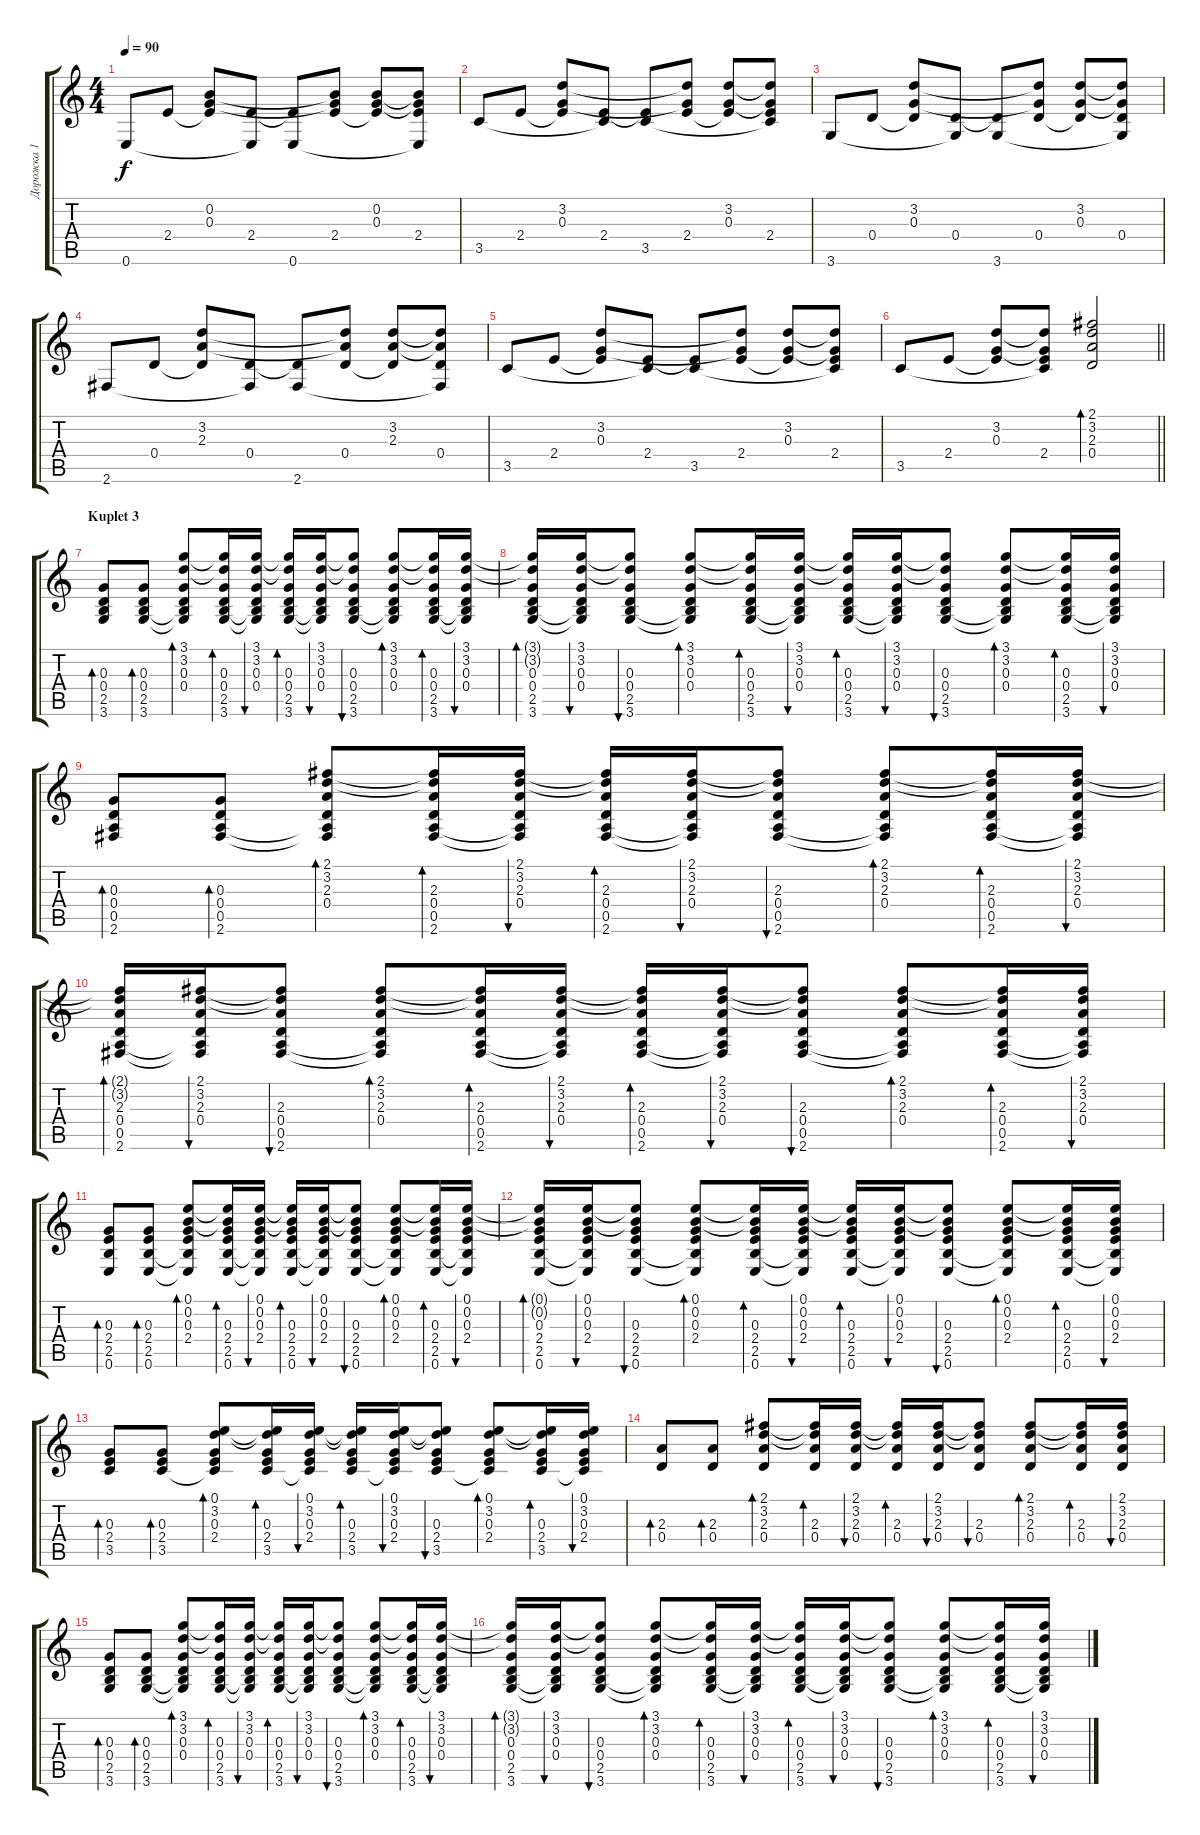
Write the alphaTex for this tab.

\track ("Дорожка 1" "Дорожка 1") {instrument acousticguitarsteel}
\staff {score tabs}
\tuning (E4 B3 G3 D3 A2 E2) {hide}
\ts (4 4)
\tempo 90
\clef g2
\ks c
0.6.8{dy f} 2.4.8 (0.2 0.3 2.4{t}).8 (2.4 0.6{t}).8 (2.4{t} 0.6).8 (0.2{t} 0.3{t} 2.4).8 (0.2 0.3 2.4{t}).8 (0.2{t} 0.3{t} 2.4 0.6{t}).8 |
3.5.8 2.4.8 (3.2 0.3 2.4{t}).8 (2.4 3.5{t}).8 (2.4{t} 3.5).8 (3.2{t} 0.3{t} 2.4).8 (3.2 0.3 2.4{t}).8 (3.2{t} 0.3{t} 2.4 3.5{t}).8 |
3.6.8 0.4.8 (3.2 0.3 0.4{t}).8 (0.4 3.6{t}).8 (0.4{t} 3.6).8 (3.2{t} 0.3{t} 0.4).8 (3.2 0.3 0.4{t}).8 (3.2{t} 0.3{t} 0.4 3.6{t}).8 |
2.6.8 0.4.8 (3.2 2.3 0.4{t}).8 (0.4 2.6{t}).8 (0.4{t} 2.6).8 (3.2{t} 2.3{t} 0.4).8 (3.2 2.3 0.4{t}).8 (3.2{t} 2.3{t} 0.4 2.6{t}).8 |
3.5.8 2.4.8 (3.2 0.3 2.4{t}).8 (2.4 3.5{t}).8 (2.4{t} 3.5).8 (3.2{t} 0.3{t} 2.4).8 (3.2 0.3 2.4{t}).8 (3.2{t} 0.3{t} 2.4 3.5{t}).8 |
\barLineRight lightlight
3.5.8 2.4.8 (3.2 0.3 2.4{t}).8 (3.2{t} 0.3{t} 2.4 3.5{t}).8 (2.1 3.2 2.3 0.4).2{bd 60} |
\section ("" "Kuplet 3")
(0.3 0.4 2.5 3.6).8{bd 60} (0.3 0.4 2.5 3.6).8{bd 60} (3.1 3.2 0.3 0.4 2.5{t} 3.6{t}).8{bd 60} (3.1{t} 3.2{t} 0.3 0.4 2.5 3.6).16{bd 60} (3.1 3.2 0.3 0.4 2.5{t} 3.6{t}).16{bu 60} (3.1{t} 3.2{t} 0.3 0.4 2.5 3.6).16{bd 60} (3.1 3.2 0.3 0.4 2.5{t} 3.6{t}).16{bu 60} (3.1{t} 3.2{t} 0.3 0.4 2.5 3.6).8{bu 60} (3.1 3.2 0.3 0.4 2.5{t} 3.6{t}).8{bd 60} (3.1{t} 3.2{t} 0.3 0.4 2.5 3.6).16{bd 60} (3.1 3.2 0.3 0.4 2.5{t} 3.6{t}).16{bu 60} |
(3.1{t} 3.2{t} 0.3 0.4 2.5 3.6).16{bd 60} (3.1 3.2 0.3 0.4 2.5{t} 3.6{t}).16{bu 60} (3.1{t} 3.2{t} 0.3 0.4 2.5 3.6).8{bu 60} (3.1 3.2 0.3 0.4 2.5{t} 3.6{t}).8{bd 60} (3.1{t} 3.2{t} 0.3 0.4 2.5 3.6).16{bd 60} (3.1 3.2 0.3 0.4 2.5{t} 3.6{t}).16{bu 60} (3.1{t} 3.2{t} 0.3 0.4 2.5 3.6).16{bd 60} (3.1 3.2 0.3 0.4 2.5{t} 3.6{t}).16{bu 60} (3.1{t} 3.2{t} 0.3 0.4 2.5 3.6).8{bu 60} (3.1 3.2 0.3 0.4 2.5{t} 3.6{t}).8{bd 60} (3.1{t} 3.2{t} 0.3 0.4 2.5 3.6).16{bd 60} (3.1 3.2 0.3 0.4 2.5{t} 3.6{t}).16{bu 60} |
(0.3 0.4 0.5 2.6).8{bd 60} (0.3 0.4 0.5 2.6).8{bd 60} (2.1 3.2 2.3 0.4 0.5{t} 2.6{t}).8{bd 60} (2.1{t} 3.2{t} 2.3 0.4 0.5 2.6).16{bd 60} (2.1 3.2 2.3 0.4 0.5{t} 2.6{t}).16{bu 60} (2.1{t} 3.2{t} 2.3 0.4 0.5 2.6).16{bd 60} (2.1 3.2 2.3 0.4 0.5{t} 2.6{t}).16{bu 60} (2.1{t} 3.2{t} 2.3 0.4 0.5 2.6).8{bu 60} (2.1 3.2 2.3 0.4 0.5{t} 2.6{t}).8{bd 60} (2.1{t} 3.2{t} 2.3 0.4 0.5 2.6).16{bd 60} (2.1 3.2 2.3 0.4 0.5{t} 2.6{t}).16{bu 60} |
(2.1{t} 3.2{t} 2.3 0.4 0.5 2.6).16{bd 60} (2.1 3.2 2.3 0.4 0.5{t} 2.6{t}).16{bu 60} (2.1{t} 3.2{t} 2.3 0.4 0.5 2.6).8{bu 60} (2.1 3.2 2.3 0.4 0.5{t} 2.6{t}).8{bd 60} (2.1{t} 3.2{t} 2.3 0.4 0.5 2.6).16{bd 60} (2.1 3.2 2.3 0.4 0.5{t} 2.6{t}).16{bu 60} (2.1{t} 3.2{t} 2.3 0.4 0.5 2.6).16{bd 60} (2.1 3.2 2.3 0.4 0.5{t} 2.6{t}).16{bu 60} (2.1{t} 3.2{t} 2.3 0.4 0.5 2.6).8{bu 60} (2.1 3.2 2.3 0.4 0.5{t} 2.6{t}).8{bd 60} (2.1{t} 3.2{t} 2.3 0.4 0.5 2.6).16{bd 60} (2.1 3.2 2.3 0.4 0.5{t} 2.6{t}).16{bu 60} |
(0.3 2.4 2.5 0.6).8{bd 60} (0.3 2.4 2.5 0.6).8{bd 60} (0.1 0.2 0.3 2.4 2.5{t} 0.6{t}).8{bd 60} (0.1{t} 0.2{t} 0.3 2.4 2.5 0.6).16{bd 60} (0.1 0.2 0.3 2.4 2.5{t} 0.6{t}).16{bu 60} (0.1{t} 0.2{t} 0.3 2.4 2.5 0.6).16{bd 60} (0.1 0.2 0.3 2.4 2.5{t} 0.6{t}).16{bu 60} (0.1{t} 0.2{t} 0.3 2.4 2.5 0.6).8{bu 60} (0.1 0.2 0.3 2.4 2.5{t} 0.6{t}).8{bd 60} (0.1{t} 0.2{t} 0.3 2.4 2.5 0.6).16{bd 60} (0.1 0.2 0.3 2.4 2.5{t} 0.6{t}).16{bu 60} |
(0.1{t} 0.2{t} 0.3 2.4 2.5 0.6).16{bd 60} (0.1 0.2 0.3 2.4 2.5{t} 0.6{t}).16{bu 60} (0.1{t} 0.2{t} 0.3 2.4 2.5 0.6).8{bu 60} (0.1 0.2 0.3 2.4 2.5{t} 0.6{t}).8{bd 60} (0.1{t} 0.2{t} 0.3 2.4 2.5 0.6).16{bd 60} (0.1 0.2 0.3 2.4 2.5{t} 0.6{t}).16{bu 60} (0.1{t} 0.2{t} 0.3 2.4 2.5 0.6).16{bd 60} (0.1 0.2 0.3 2.4 2.5{t} 0.6{t}).16{bu 60} (0.1{t} 0.2{t} 0.3 2.4 2.5 0.6).8{bu 60} (0.1 0.2 0.3 2.4 2.5{t} 0.6{t}).8{bd 60} (0.1{t} 0.2{t} 0.3 2.4 2.5 0.6).16{bd 60} (0.1 0.2 0.3 2.4 2.5{t} 0.6{t}).16{bu 60} |
(0.3 2.4 3.5).8{bd 60} (0.3 2.4 3.5).8{bd 60} (0.1 3.2 0.3 2.4 3.5{t}).8{bd 60} (0.1{t} 3.2{t} 0.3 2.4 3.5).16{bd 60} (0.1 3.2 0.3 2.4 3.5{t}).16{bu 60} (0.1{t} 3.2{t} 0.3 2.4 3.5).16{bd 60} (0.1 3.2 0.3 2.4 3.5{t}).16{bu 60} (0.1{t} 3.2{t} 0.3 2.4 3.5).8{bu 60} (0.1 3.2 0.3 2.4 3.5{t}).8{bd 60} (0.1{t} 3.2{t} 0.3 2.4 3.5).16{bd 60} (0.1 3.2 0.3 2.4 3.5{t}).16{bu 60} |
(2.3 0.4).8{bd 60} (2.3 0.4).8{bd 60} (2.1 3.2 2.3 0.4).8{bd 60} (2.1{t} 3.2{t} 2.3 0.4).16{bd 60} (2.1 3.2 2.3 0.4).16{bu 60} (2.1{t} 3.2{t} 2.3 0.4).16{bd 60} (2.1 3.2 2.3 0.4).16{bu 60} (2.1{t} 3.2{t} 2.3 0.4).8{bu 60} (2.1 3.2 2.3 0.4).8{bd 60} (2.1{t} 3.2{t} 2.3 0.4).16{bd 60} (2.1 3.2 2.3 0.4).16{bu 60} |
(0.3 0.4 2.5 3.6).8{bd 60} (0.3 0.4 2.5 3.6).8{bd 60} (3.1 3.2 0.3 0.4 2.5{t} 3.6{t}).8{bd 60} (3.1{t} 3.2{t} 0.3 0.4 2.5 3.6).16{bd 60} (3.1 3.2 0.3 0.4 2.5{t} 3.6{t}).16{bu 60} (3.1{t} 3.2{t} 0.3 0.4 2.5 3.6).16{bd 60} (3.1 3.2 0.3 0.4 2.5{t} 3.6{t}).16{bu 60} (3.1{t} 3.2{t} 0.3 0.4 2.5 3.6).8{bu 60} (3.1 3.2 0.3 0.4 2.5{t} 3.6{t}).8{bd 60} (3.1{t} 3.2{t} 0.3 0.4 2.5 3.6).16{bd 60} (3.1 3.2 0.3 0.4 2.5{t} 3.6{t}).16{bu 60} |
(3.1{t} 3.2{t} 0.3 0.4 2.5 3.6).16{bd 60} (3.1 3.2 0.3 0.4 2.5{t} 3.6{t}).16{bu 60} (3.1{t} 3.2{t} 0.3 0.4 2.5 3.6).8{bu 60} (3.1 3.2 0.3 0.4 2.5{t} 3.6{t}).8{bd 60} (3.1{t} 3.2{t} 0.3 0.4 2.5 3.6).16{bd 60} (3.1 3.2 0.3 0.4 2.5{t} 3.6{t}).16{bu 60} (3.1{t} 3.2{t} 0.3 0.4 2.5 3.6).16{bd 60} (3.1 3.2 0.3 0.4 2.5{t} 3.6{t}).16{bu 60} (3.1{t} 3.2{t} 0.3 0.4 2.5 3.6).8{bu 60} (3.1 3.2 0.3 0.4 2.5{t} 3.6{t}).8{bd 60} (3.1{t} 3.2{t} 0.3 0.4 2.5 3.6).16{bd 60} (3.1 3.2 0.3 0.4 2.5{t} 3.6{t}).16{bu 60}
